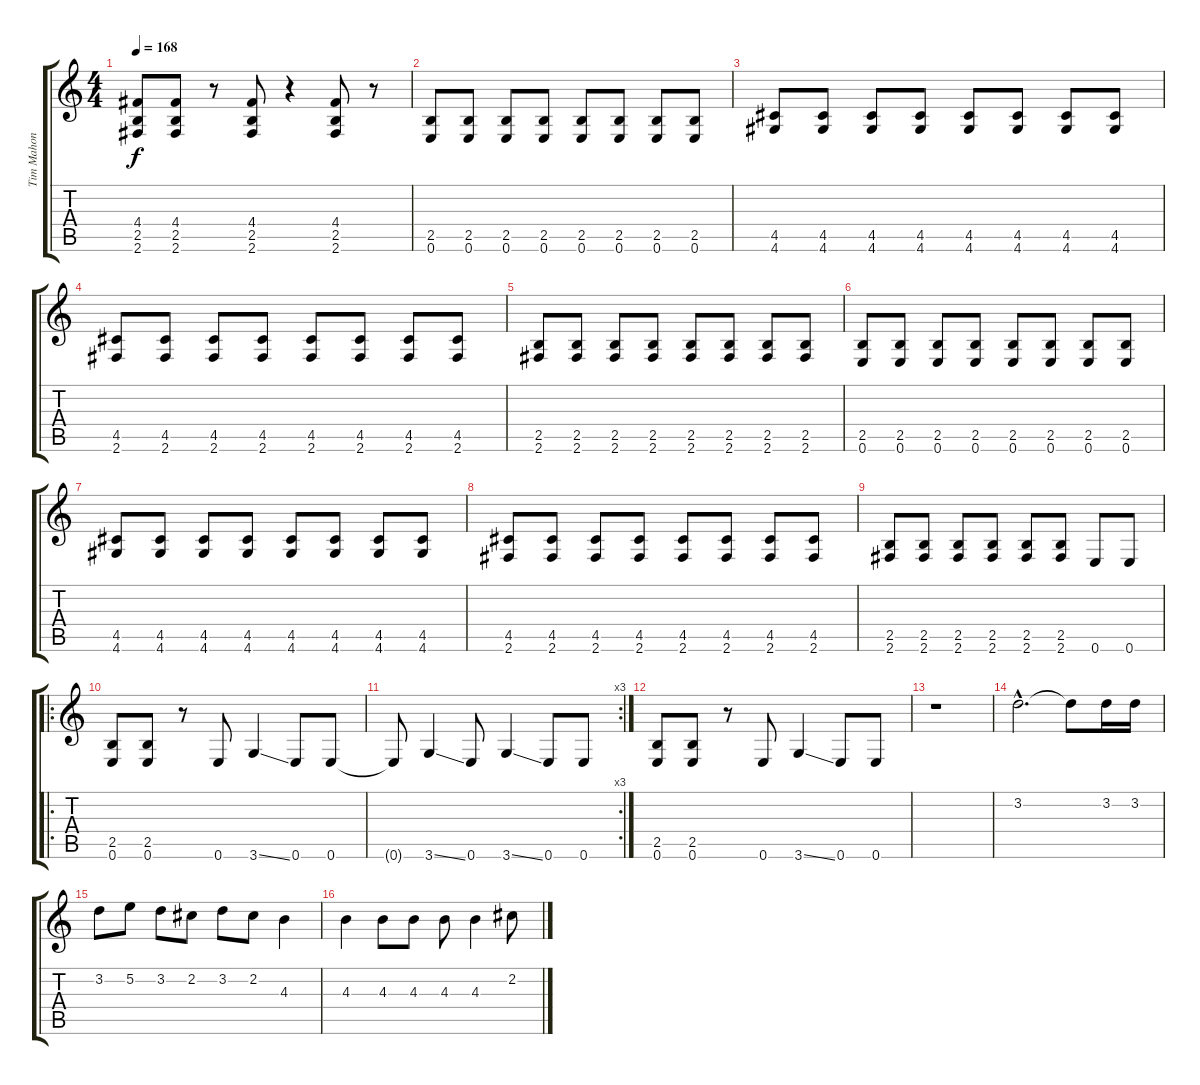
\track (" Tim Mahoney" " Tim Mahon") {instrument distortionguitar}
\staff {score tabs}
\tuning (E4 B3 G3 D3 A2 E2) {hide}
\ts (4 4)
\tempo 168
\clef g2
\ks c
(4.4 2.5 2.6).8{dy f} (4.4 2.5 2.6).8 r.8 (4.4 2.5 2.6).8 r.4 (4.4 2.5 2.6).8 r.8 |
(2.5 0.6).8 (2.5 0.6).8 (2.5 0.6).8 (2.5 0.6).8 (2.5 0.6).8 (2.5 0.6).8 (2.5 0.6).8 (2.5 0.6).8 |
(4.5 4.6).8 (4.5 4.6).8 (4.5 4.6).8 (4.5 4.6).8 (4.5 4.6).8 (4.5 4.6).8 (4.5 4.6).8 (4.5 4.6).8 |
(4.5 2.6).8 (4.5 2.6).8 (4.5 2.6).8 (4.5 2.6).8 (4.5 2.6).8 (4.5 2.6).8 (4.5 2.6).8 (4.5 2.6).8 |
(2.5 2.6).8 (2.5 2.6).8 (2.5 2.6).8 (2.5 2.6).8 (2.5 2.6).8 (2.5 2.6).8 (2.5 2.6).8 (2.5 2.6).8 |
(2.5 0.6).8 (2.5 0.6).8 (2.5 0.6).8 (2.5 0.6).8 (2.5 0.6).8 (2.5 0.6).8 (2.5 0.6).8 (2.5 0.6).8 |
(4.5 4.6).8 (4.5 4.6).8 (4.5 4.6).8 (4.5 4.6).8 (4.5 4.6).8 (4.5 4.6).8 (4.5 4.6).8 (4.5 4.6).8 |
(4.5 2.6).8 (4.5 2.6).8 (4.5 2.6).8 (4.5 2.6).8 (4.5 2.6).8 (4.5 2.6).8 (4.5 2.6).8 (4.5 2.6).8 |
(2.5 2.6).8 (2.5 2.6).8 (2.5 2.6).8 (2.5 2.6).8 (2.5 2.6).8 (2.5 2.6).8 0.6.8 0.6.8 |
\ro
(2.5 0.6).8 (2.5 0.6).8 r.8 0.6.8 3.6{ss}.4 0.6.8 0.6.8 |
\rc 3
0.6{t}.8 3.6{ss}.4 0.6.8 3.6{ss}.4 0.6.8 0.6.8 |
(2.5 0.6).8 (2.5 0.6).8 r.8 0.6.8 3.6{ss}.4 0.6.8 0.6.8 |
r.1 |
3.2{hac}.2{d} 3.2{t}.8 3.2.16 3.2.16 |
3.2.8 5.2.8 3.2.8 2.2.8 3.2.8 2.2.8 4.3.4 |
4.3.4 4.3.8 4.3.8 4.3.8 4.3.4 2.2.8
